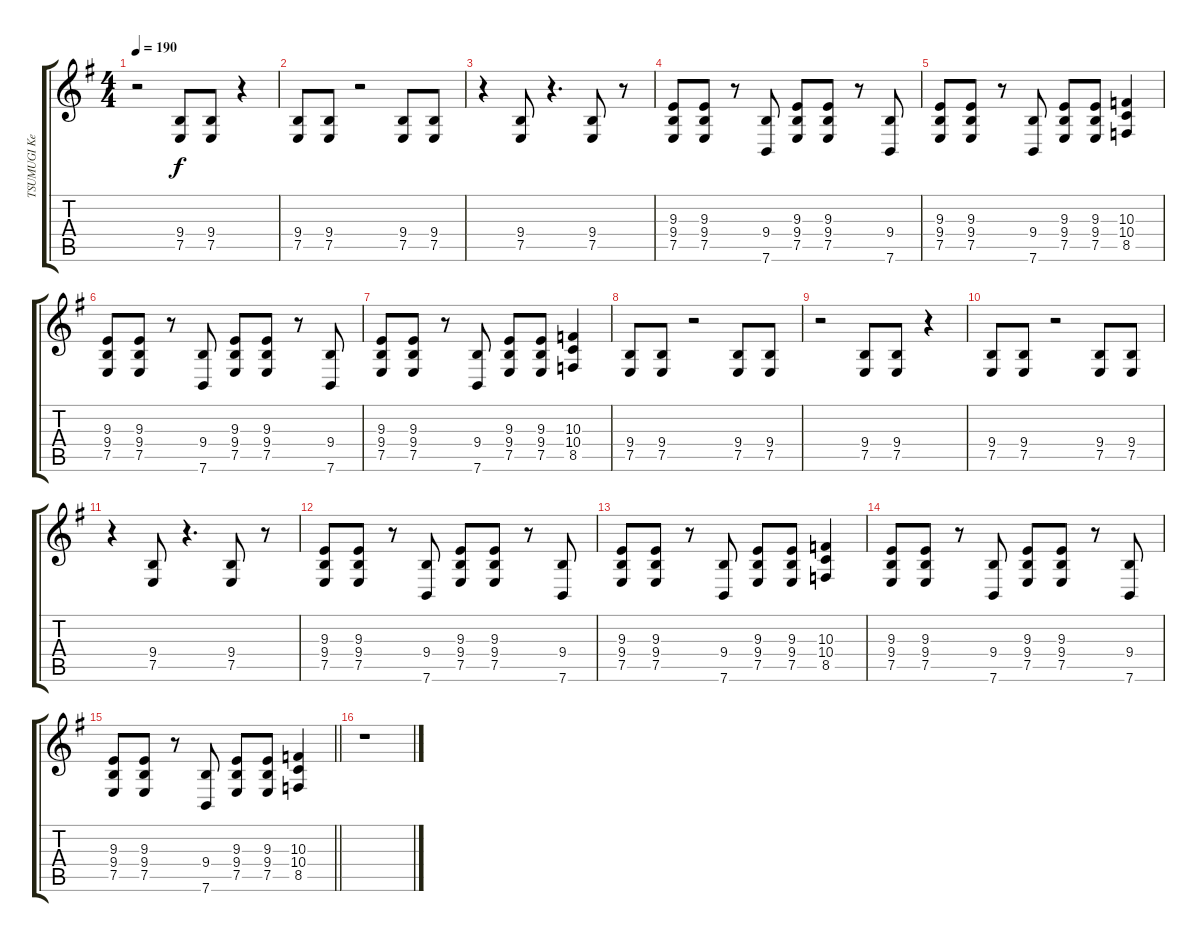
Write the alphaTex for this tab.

\track ("TSUMUGI Keyboard" "TSUMUGI Ke") {instrument lead2sawtooth}
\staff {score tabs}
\tuning (E4 B3 G3 D3 A2 E2) {hide}
\ts (4 4)
\tempo 190
\clef g2
\ks g
r.2{dy f} (9.4 7.5).8 (9.4 7.5).8 r.4 |
(9.4 7.5).8 (9.4 7.5).8 r.2 (9.4 7.5).8 (9.4 7.5).8 |
r.4 (9.4 7.5).8 r.4{d} (9.4 7.5).8 r.8 |
(9.3 9.4 7.5).8{volume 15 instrument lead2sawtooth} (9.3 9.4 7.5).8 r.8 (9.4 7.6).8 (9.3 9.4 7.5).8 (9.3 9.4 7.5).8 r.8 (9.4 7.6).8 |
(9.3 9.4 7.5).8 (9.3 9.4 7.5).8 r.8 (9.4 7.6).8 (9.3 9.4 7.5).8 (9.3 9.4 7.5).8 (10.3 10.4 8.5).4 |
(9.3 9.4 7.5).8 (9.3 9.4 7.5).8 r.8 (9.4 7.6).8 (9.3 9.4 7.5).8 (9.3 9.4 7.5).8 r.8 (9.4 7.6).8 |
(9.3 9.4 7.5).8 (9.3 9.4 7.5).8 r.8 (9.4 7.6).8 (9.3 9.4 7.5).8 (9.3 9.4 7.5).8 (10.3 10.4 8.5).4 |
(9.4 7.5).8{volume 13 instrument lead5charang} (9.4 7.5).8 r.2 (9.4 7.5).8 (9.4 7.5).8 |
r.2 (9.4 7.5).8 (9.4 7.5).8 r.4 |
(9.4 7.5).8 (9.4 7.5).8 r.2 (9.4 7.5).8 (9.4 7.5).8 |
r.4 (9.4 7.5).8 r.4{d} (9.4 7.5).8 r.8 |
(9.3 9.4 7.5).8{volume 15 instrument lead2sawtooth} (9.3 9.4 7.5).8 r.8 (9.4 7.6).8 (9.3 9.4 7.5).8 (9.3 9.4 7.5).8 r.8 (9.4 7.6).8 |
(9.3 9.4 7.5).8 (9.3 9.4 7.5).8 r.8 (9.4 7.6).8 (9.3 9.4 7.5).8 (9.3 9.4 7.5).8 (10.3 10.4 8.5).4 |
(9.3 9.4 7.5).8 (9.3 9.4 7.5).8 r.8 (9.4 7.6).8 (9.3 9.4 7.5).8 (9.3 9.4 7.5).8 r.8 (9.4 7.6).8 |
\barLineRight lightlight
(9.3 9.4 7.5).8 (9.3 9.4 7.5).8 r.8 (9.4 7.6).8 (9.3 9.4 7.5).8 (9.3 9.4 7.5).8 (10.3 10.4 8.5).4 |
r.1
